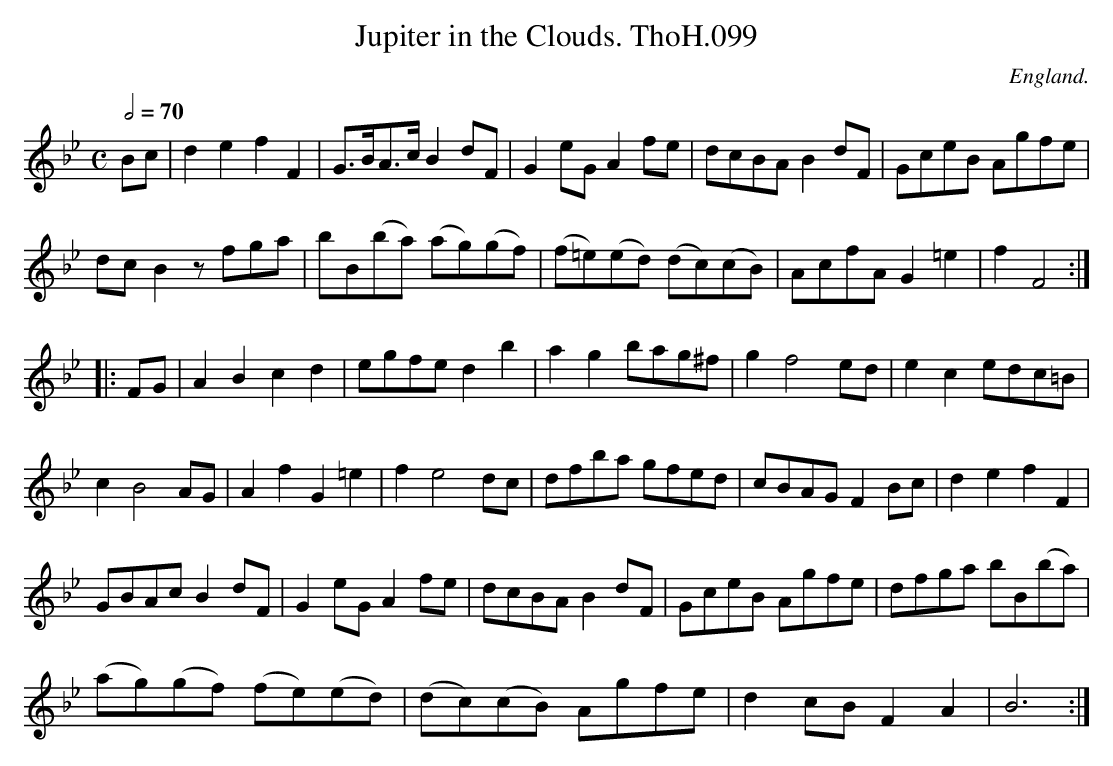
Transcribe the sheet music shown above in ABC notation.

X:1
T:Jupiter in the Clouds. ThoH.099
Q:1/2=70
M:C
L:1/8
O:England.
K:Bb
Bc|d2e2f2F2|G>BA>cB2dF|G2eGA2fe|dcBAB2dF|GceB Agfe|
dcB2zfga|bB(ba) (ag)(gf)|(f=e)(ed) (dc)(cB)|AcfAG2=e2|f2F4:|
|:FG|A2B2c2d2|egfed2b2|a2g2bag^f|g2f4ed|e2c2edc=B|
c2B4AG|A2f2G2=e2|f2e4dc|dfba gfed|cBAGF2Bc|d2e2f2F2|
GBAcB2dF|G2eGA2fe|dcBAB2dF|GceB Agfe|dfga bB(ba)|
(ag)(gf) (fe)(ed)|(dc)(cB) Agfe|d2cBF2A2|B6:|
